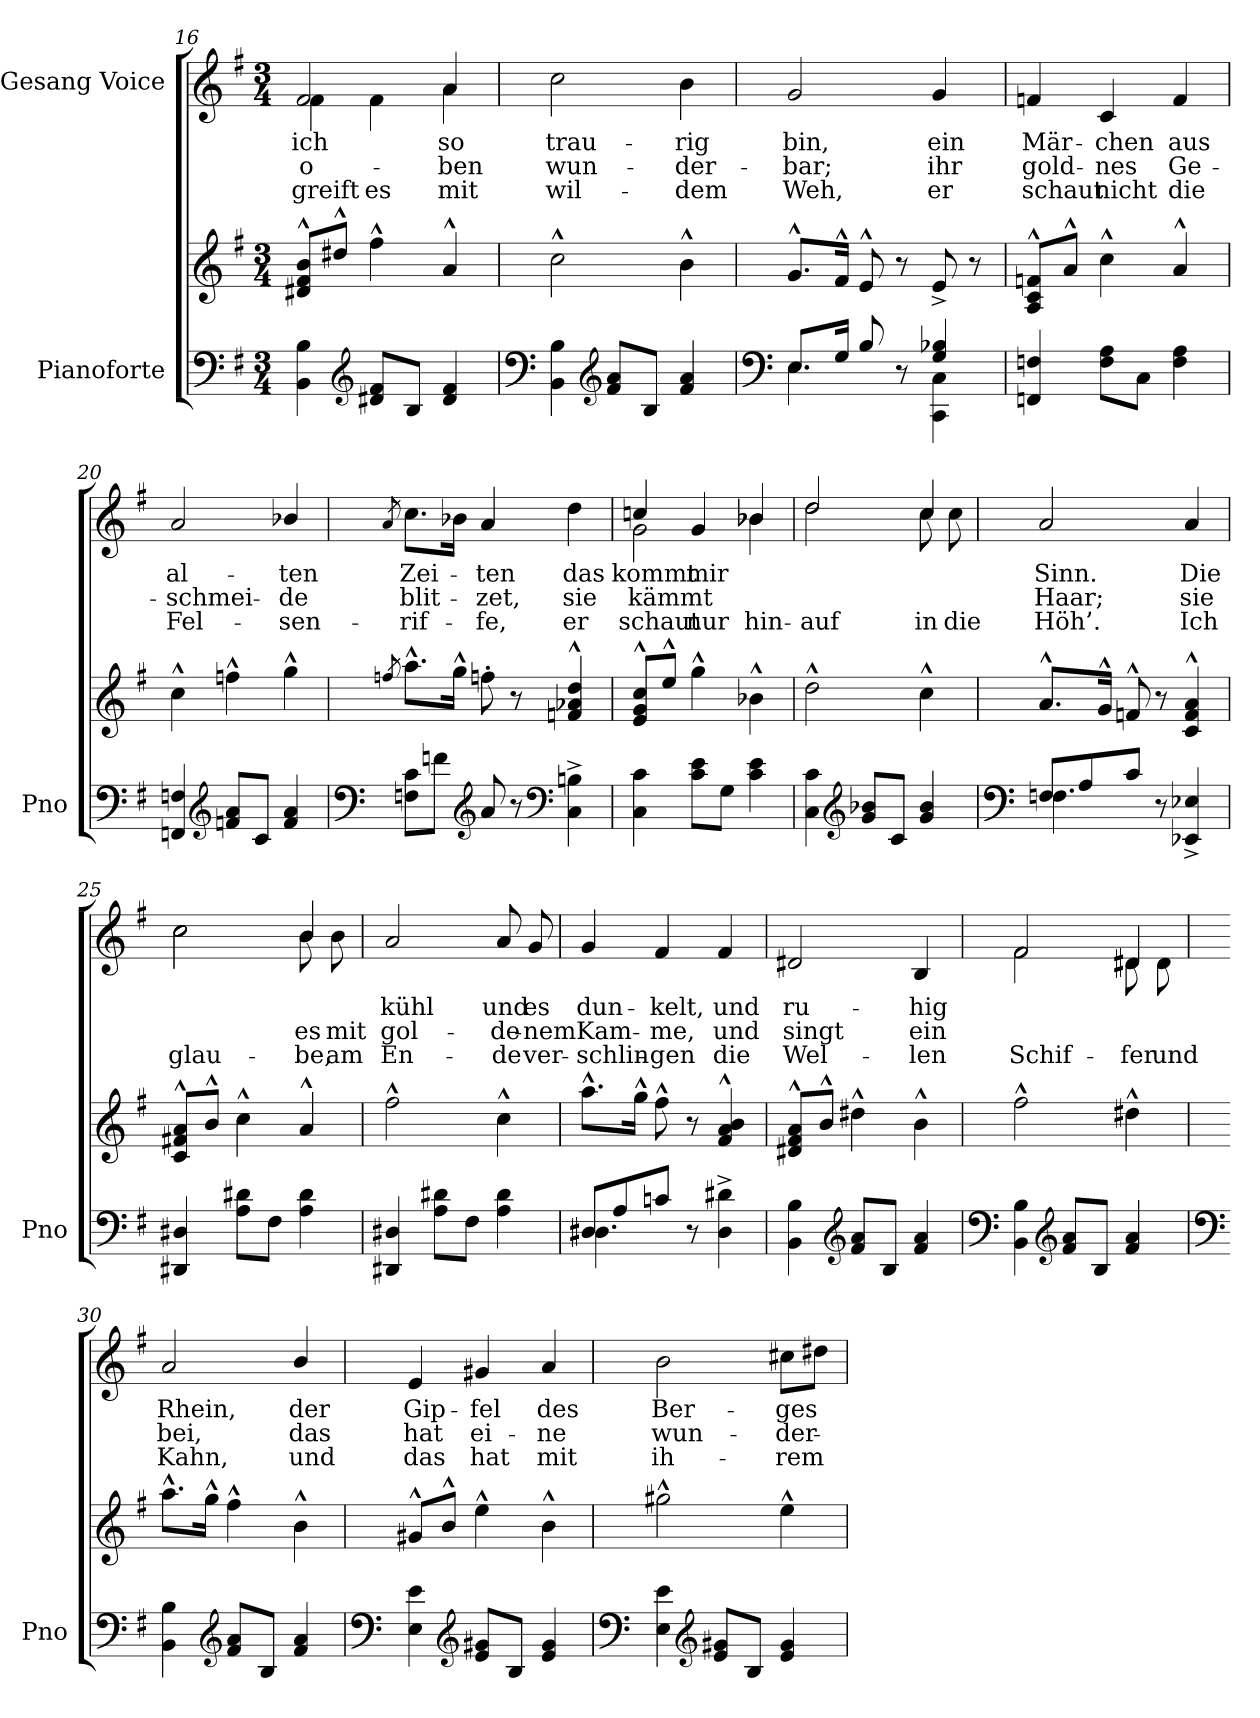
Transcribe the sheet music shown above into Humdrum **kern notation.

**kern	**kern	**kern	**text	**text	**text
*part2	*part2	*part1	*part1	*part1	*part1
*staff3	*staff2	*staff1	*staff1	*staff1	*staff1
*I"Pianoforte	*	*I"Gesang Voice	*	*	*
*I'Pno	*	*	*	*	*
*clefF4	*clefG2	*clefG2	*	*	*
*k[f#]	*k[f#]	*k[f#]	*	*	*
*M3/4	*M3/4	*M3/4	*	*	*
=16	=16	=16	=16	=16	=16
!	!	!	!LO:LY:b	!LO:LY:b	!LO:LY:b
*	*	*^	*	*	*
4BB\ 4B\	8d#X/^^ 8f#/^^ 8b/^^L	2f#/	4f#\	ich	o-	-greift
.	8dd#X^^/J	.	.	.	.	.
*clefG2	*	*	*	*	*	*
!	!	!	!	!	!	!LO:LY:b
8d#X/ 8f#/L	4ff#^^\	.	4f#\	.	.	es
8B/J	.	.	.	.	.	.
!	!	!	!	!LO:LY:b	!LO:LY:b	!LO:LY:b
4d#/ 4f#/	4a^^/	4a/	4a\	so	-ben	mit
*	*	*v	*v	*	*	*
=17	=17	=17	=17	=17	=17
*clefF4	*	*	*	*	*
*	*	*^	*	*	*
!	!	!	!	!LO:LY:b	!LO:LY:b	!LO:LY:b
*	*	*v	*v	*	*	*
4BB\ 4B\	2cc^^\	2cc\	trau-	wun-	wil-
*clefG2	*	*	*	*	*
8f#/ 8a/L	.	.	.	.	.
8B/J	.	.	.	.	.
!	!	!	!LO:LY:b	!LO:LY:b	!LO:LY:b
4f#/ 4a/	4b^^\	4b\	-rig	-der-	-dem
!!LO:PB:g=z
=18	=18	=18	=18	=18	=18
*clefF4	*	*	*	*	*
*^	*	*	*	*	*
!	!	!	!	!LO:LY:b	!LO:LY:b	!LO:LY:b
8.E/L	4.E\	8.g^^/L	2g/	bin,	-bar;	Weh,
16G/Jk	.	16f#^^/Jk	.	.	.	.
8B/	.	8e^^/	.	.	.	.
8r	8ryy	8r	.	.	.	.
!	!	!	!	!LO:LY:b	!LO:LY:b	!LO:LY:b
4G/ 4B-X/	4CC\ 4C\	8e^>/	4g/	ein	ihr	er
.	.	8r	.	.	.	.
*v	*v	*	*	*	*	*
!!LO:LB:g=z
=19	=19	=19	=19	=19	=19
!	!	!	!LO:LY:b	!LO:LY:b	!LO:LY:b
4FFn/ 4Fn/	8A/^^ 8c/^^ 8fn/^^L	4fn/	Mär-	gold-	schaut
.	8a^^/J	.	.	.	.
!	!	!	!LO:LY:b	!LO:LY:b	!LO:LY:b
8F\ 8A\L	4cc^^\	4c/	-chen	-nes	nicht
8C\J	.	.	.	.	.
!	!	!	!LO:LY:b	!LO:LY:b	!LO:LY:b
4F\ 4A\	4a^^/	4f/	aus	Ge-	die
=20	=20	=20	=20	=20	=20
!	!	!	!LO:LY:b	!LO:LY:b	!LO:LY:b
4FFn/ 4Fn/	4cc^^\	2a/	al-	-schmei-	Fel-
*clefG2	*	*	*	*	*
8fn/ 8a/L	4ffn^^\	.	.	.	.
8c/J	.	.	.	.	.
!	!	!	!LO:LY:b	!LO:LY:b	!LO:LY:b
4f/ 4a/	4gg^^\	4b-X/	-ten	-de	-sen-
=21	=21	=21	=21	=21	=21
*clefF4	*	*	*	*	*
.	8qffn/	8qa/	.	.	.
!	!	!	!LO:LY:b	!LO:LY:b	!LO:LY:b
8Fn\ 8c\L	8.aa^^\L	8.cc\L	Zei-	blit-	-rif-
8fnj\J	.	.	.	.	.
.	16gg^^\Jk	16b-X\Jk	.	.	.
*clefG2	*	*	*	*	*
!	!	!	!LO:LY:b	!LO:LY:b	!LO:LY:b
8a/	8ffn'\	4a/	-ten	-zet,	-fe,
8r	8r	.	.	.	.
*clefF4	*	*	*	*	*
!	!	!	!LO:LY:b	!LO:LY:b	!LO:LY:b
4C\^ 4Bn\^	4fnj/^^ 4a-X/^^ 4dd/^^	4dd\	das	sie	er
=22	=22	=22	=22	=22	=22
!	!	!	!LO:LY:b	!LO:LY:b	!LO:LY:b
*	*	*^	*	*	*
4C\ 4c\	8e/^^ 8g/^^ 8cc/^^L	4ccn/	2g\	kommt	kämmt	schaut
.	8ee^^/J	.	.	.	.	.
!	!	!	!	!LO:LY:b	!	!LO:LY:b
8c\ 8e\L	4gg^^\	4g/	.	mir	.	nur
8G\J	.	.	.	.	.	.
!	!	!	!	!LO:LY:b	!LO:LY:b	!
!	!	!	!	!	!	!LO:LY:b
4c\ 4e\	4b-X^^\	4b-X/	4b-\	.	.	hin-
=23	=23	=23	=23	=23	=23	=23
!	!	!	!	!LO:LY:b	!LO:LY:b	!
!	!	!	!	!	!	!LO:LY:b
4C\ 4c\	2dd^^\	2dd/	2dd\	.	.	-auf
*clefG2	*	*	*	*	*	*
8g/ 8b-X/L	.	.	.	.	.	.
8c/J	.	.	.	.	.	.
!	!	!	!	!LO:LY:b	!LO:LY:b	!
!	!	!	!	!	!	!LO:LY:b
4g/ 4b-/	4cc^^\	4cc/	8cc\	.	.	in
!	!	!	!	!	!	!LO:LY:b
.	.	.	8cc\	.	.	die
*	*	*v	*v	*	*	*
!!LO:LB:g=z
=24	=24	=24	=24	=24	=24
*clefF4	*	*	*	*	*
*	*	*^	*	*	*
!LO:N:head=solid	!	!	!	!LO:LY:b	!LO:LY:b	!LO:LY:b
*^	*	*v	*v	*	*	*
8Fn/L	4.F\	8.a^^/L	2a/	Sinn.	Haar;	Höh’.
8A/	.	.	.	.	.	.
.	.	16g^^/Jk	.	.	.	.
8c/J	.	8fn^^/	.	.	.	.
8r	4.ryy	8r	.	.	.	.
!	!	!	!	!LO:LY:b	!LO:LY:b	!LO:LY:b
4EE-X/^> 4E-X/^>	.	4c/^^ 4f/^^ 4a/^^	4a/	Die	sie	Ich
*v	*v	*	*	*	*	*
!!LO:PB:g=z
=25	=25	=25	=25	=25	=25
!	!	!	!LO:LY:b	!LO:LY:b	!
*	*	*^	*	*	*
!	!	!	!	!	!	!LO:LY:b
4DD#X/ 4D#X/	8c/^^ 8f#X/^^ 8a/^^L	2cc\	2cc	.	.	glau-
.	8b^^/J	.	.	.	.	.
8A\ 8d#X\L	4cc^^\	.	.	.	.	.
8F#\J	.	.	.	.	.	.
!	!	!	!	!LO:LY:b	!	!
!	!	!	!	!	!LO:LY:b	!LO:LY:b
4A\ 4d#\	4a^^/	4b/	8b\	.	es	-be,
!	!	!	!	!	!LO:LY:b	!LO:LY:b
.	.	.	8b\	.	mit	am
=26	=26	=26	=26	=26	=26	=26
!	!	!	!	!LO:LY:b	!LO:LY:b	!LO:LY:b
*	*	*v	*v	*	*	*
4DD#X/ 4D#X/	2ff#^^\	2a/	kühl	gol-	En-
8A\ 8d#X\L	.	.	.	.	.
8F#\J	.	.	.	.	.
!	!	!	!LO:LY:b	!LO:LY:b	!LO:LY:b
4A\ 4d#\	4cc^^\	8a/	und	-de-	-de
!	!	!	!LO:LY:b	!LO:LY:b	!LO:LY:b
.	.	8g/	es	-nem	ver-
=27	=27	=27	=27	=27	=27
!LO:N:head=solid	!	!	!LO:LY:b	!LO:LY:b	!LO:LY:b
*^	*	*	*	*	*
8D#X/L	4.D#\	8.aa^^\L	4g/	dun-	Kam-	-schlin-
8A/	.	.	.	.	.	.
.	.	16gg^^\Jk	.	.	.	.
!	!	!	!	!LO:LY:b	!LO:LY:b	!LO:LY:b
8cn/J	.	8ff#^^\	4f#/	-kelt,	-me,	-gen
8r	4.ryy	8r	.	.	.	.
!	!	!	!	!LO:LY:b	!LO:LY:b	!LO:LY:b
4D#\^ 4d#X\^	.	4f#/^^ 4a/^^ 4b/^^	4f#/	und	und	die
*v	*v	*	*	*	*	*
=28	=28	=28	=28	=28	=28
!	!	!	!LO:LY:b	!LO:LY:b	!LO:LY:b
4BB\ 4B\	8d#X/^^ 8f#/^^ 8a/^^L	2d#X/	ru-	singt	Wel-
.	8b^^/J	.	.	.	.
*clefG2	*	*	*	*	*
8f#/ 8a/L	4dd#X^^\	.	.	.	.
8B/J	.	.	.	.	.
!	!	!	!LO:LY:b	!LO:LY:b	!LO:LY:b
4f#/ 4a/	4b^^\	4B/	-hig	ein	-len
=29	=29	=29	=29	=29	=29
*clefF4	*	*	*	*	*
!	!	!	!LO:LY:b	!LO:LY:b	!
*	*	*^	*	*	*
!	!	!	!	!	!	!LO:LY:b
4BB\ 4B\	2ff#^^\	2f#/	2f#\	.	.	Schif-
*clefG2	*	*	*	*	*	*
8f#/ 8a/L	.	.	.	.	.	.
8B/J	.	.	.	.	.	.
!	!	!	!	!LO:LY:b	!LO:LY:b	!
!	!	!	!	!	!	!LO:LY:b
4f#/ 4a/	4dd#X^^\	4d#X/	8d#\	.	.	-fer
!	!	!	!	!	!	!LO:LY:b
.	.	.	8d#\	.	.	und
*	*	*v	*v	*	*	*
!!LO:LB:g=z
=30	=30	=30	=30	=30	=30
*clefF4	*	*	*	*	*
*	*	*^	*	*	*
!	!	!	!	!LO:LY:b	!LO:LY:b	!LO:LY:b
*	*	*v	*v	*	*	*
4BB\ 4B\	8.aa^^\L	2a/	Rhein,	-bei,	Kahn,
.	16gg^^\Jk	.	.	.	.
*clefG2	*	*	*	*	*
8f#/ 8a/L	4ff#^^\	.	.	.	.
8B/J	.	.	.	.	.
!	!	!	!LO:LY:b	!LO:LY:b	!LO:LY:b
4f#/ 4a/	4b^^\	4b/	der	das	und
=31	=31	=31	=31	=31	=31
*clefF4	*	*	*	*	*
!	!	!	!LO:LY:b	!LO:LY:b	!LO:LY:b
4E\ 4e\	8g#X^^/L	4e/	Gip-	hat	das
.	8b^^/J	.	.	.	.
*clefG2	*	*	*	*	*
!	!	!	!LO:LY:b	!LO:LY:b	!LO:LY:b
8e/ 8g#X/L	4ee^^\	4g#X/	-fel	ei-	hat
8B/J	.	.	.	.	.
!	!	!	!LO:LY:b	!LO:LY:b	!LO:LY:b
4e/ 4g#/	4b^^\	4a/	des	-ne	mit
=32	=32	=32	=32	=32	=32
*clefF4	*	*	*	*	*
!	!	!	!LO:LY:b	!LO:LY:b	!LO:LY:b
4E\ 4e\	2gg#X^^\	2b\	Ber-	wun-	ih-
*clefG2	*	*	*	*	*
8e/ 8g#X/L	.	.	.	.	.
8B/J	.	.	.	.	.
!	!	!	!LO:LY:b	!LO:LY:b	!LO:LY:b
4e/ 4g#/	4ee^^\	8cc#X\L	-ges	-der-	-rem
.	.	8dd#X\J	.	.	.
=	=	=	=	=	=
*-	*-	*-	*-	*-	*-
